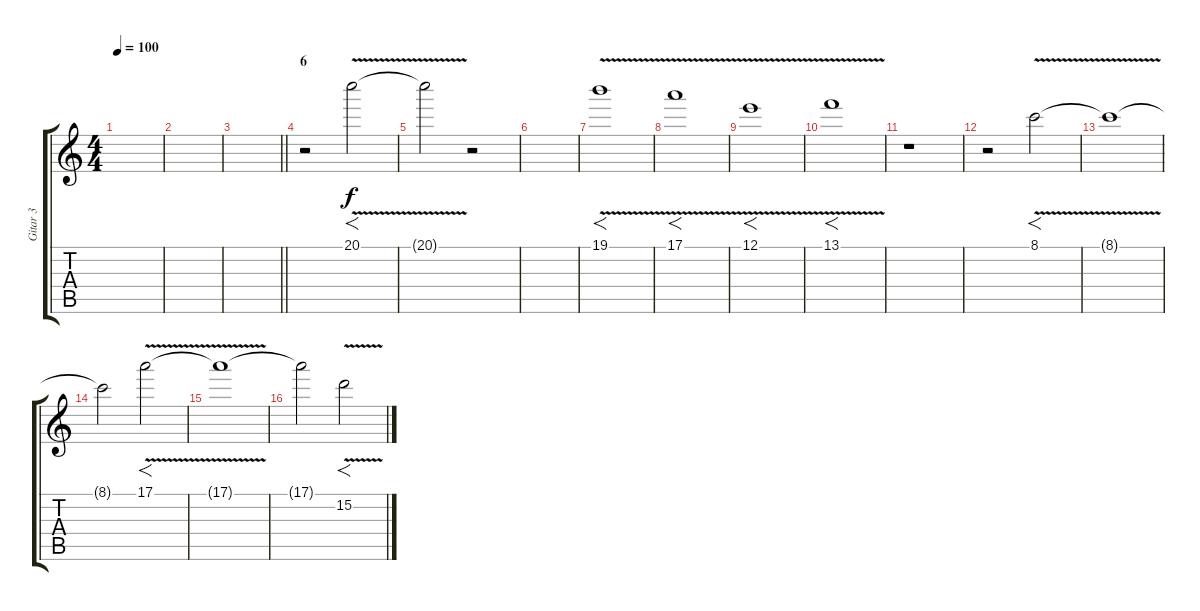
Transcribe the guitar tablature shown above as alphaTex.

\track ("Gitar 3" "Gitar 3") {instrument overdrivenguitar}
\staff {score tabs}
\tuning (E4 B3 G3 D3 A2 E2) {hide}
\ts (4 4)
\tempo 100
\clef g2
\ks c
|
|
\barLineRight lightlight
|
\section ("" "6")
r.2 20.1{v}.2{f dy f} |
20.1{t}.2 r.2 |
|
19.1{v}.1{f} |
17.1{v}.1{f} |
12.1{v}.1{f} |
13.1{v}.1{f} |
r.1 |
r.2 8.1{v}.2{f} |
8.1{t}.1 |
8.1{t}.2 17.1{v}.2{f} |
17.1{t}.1 |
17.1{t}.2 15.2{v}.2{f}
